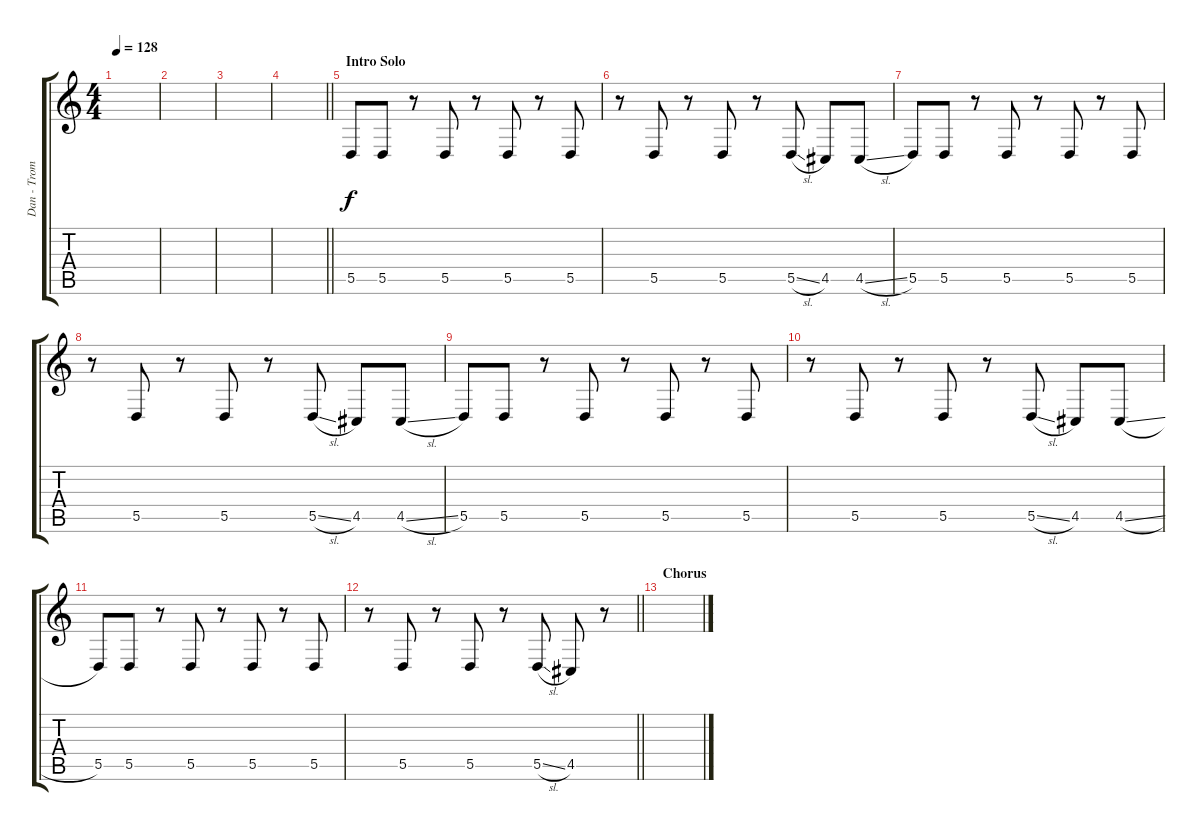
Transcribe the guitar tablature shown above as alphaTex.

\track ("Dan - Trombone" "Dan - Trom") {instrument trombone}
\staff {score tabs}
\tuning (E4 B3 G3 D3 A2 E2) {hide}
\ts (4 4)
\tempo 128
\clef g2
\ks c
|
|
|
\barLineRight lightlight
|
\section ("" "Intro Solo")
5.5.8 5.5.8 r.8 5.5.8 r.8 5.5.8 r.8 5.5.8 |
r.8 5.5.8 r.8 5.5.8 r.8 5.5{sl}.8 4.5.8 4.5{sl}.8 |
5.5.8 5.5.8 r.8 5.5.8 r.8 5.5.8 r.8 5.5.8 |
r.8 5.5.8 r.8 5.5.8 r.8 5.5{sl}.8 4.5.8 4.5{sl}.8 |
5.5.8 5.5.8 r.8 5.5.8 r.8 5.5.8 r.8 5.5.8 |
r.8 5.5.8 r.8 5.5.8 r.8 5.5{sl}.8 4.5.8 4.5{sl}.8 |
5.5.8 5.5.8 r.8 5.5.8 r.8 5.5.8 r.8 5.5.8 |
\barLineRight lightlight
r.8 5.5.8 r.8 5.5.8 r.8 5.5{sl}.8 4.5.8 r.8 |
\section ("" "Chorus")
